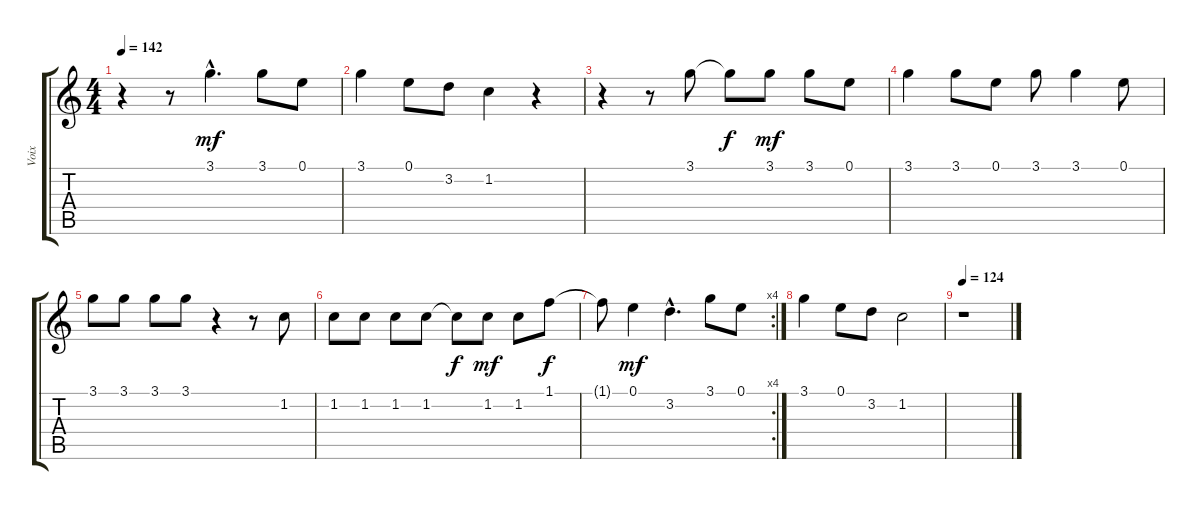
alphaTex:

\track ("Voix" "Voix") {instrument accordion}
\staff {score tabs}
\tuning (E5 B4 G4 D4 A3 E3) {hide}
\ts (4 4)
\tempo 142
\clef g2
\ks c
r.4{dy mf} r.8 3.1{hac}.4{d} 3.1.8 0.1.8 |
3.1.4 0.1.8 3.2.8 1.2.4 r.4 |
r.4 r.8 3.1.8 3.1{t}.8{dy f} 3.1.8{dy mf} 3.1.8 0.1.8 |
3.1.4 3.1.8 0.1.8 3.1.8 3.1.4 0.1.8 |
3.1.8 3.1.8 3.1.8 3.1.8 r.4 r.8 1.2.8 |
1.2.8 1.2.8 1.2.8 1.2.8 1.2{t}.8{dy f} 1.2.8{dy mf} 1.2.8 1.1.8{dy f} |
\rc 4
1.1{t}.8 0.1.4{dy mf} 3.2{hac}.4{d} 3.1.8 0.1.8 |
3.1.4 0.1.8 3.2.8 1.2.2 |
\tempo 124
r.1
